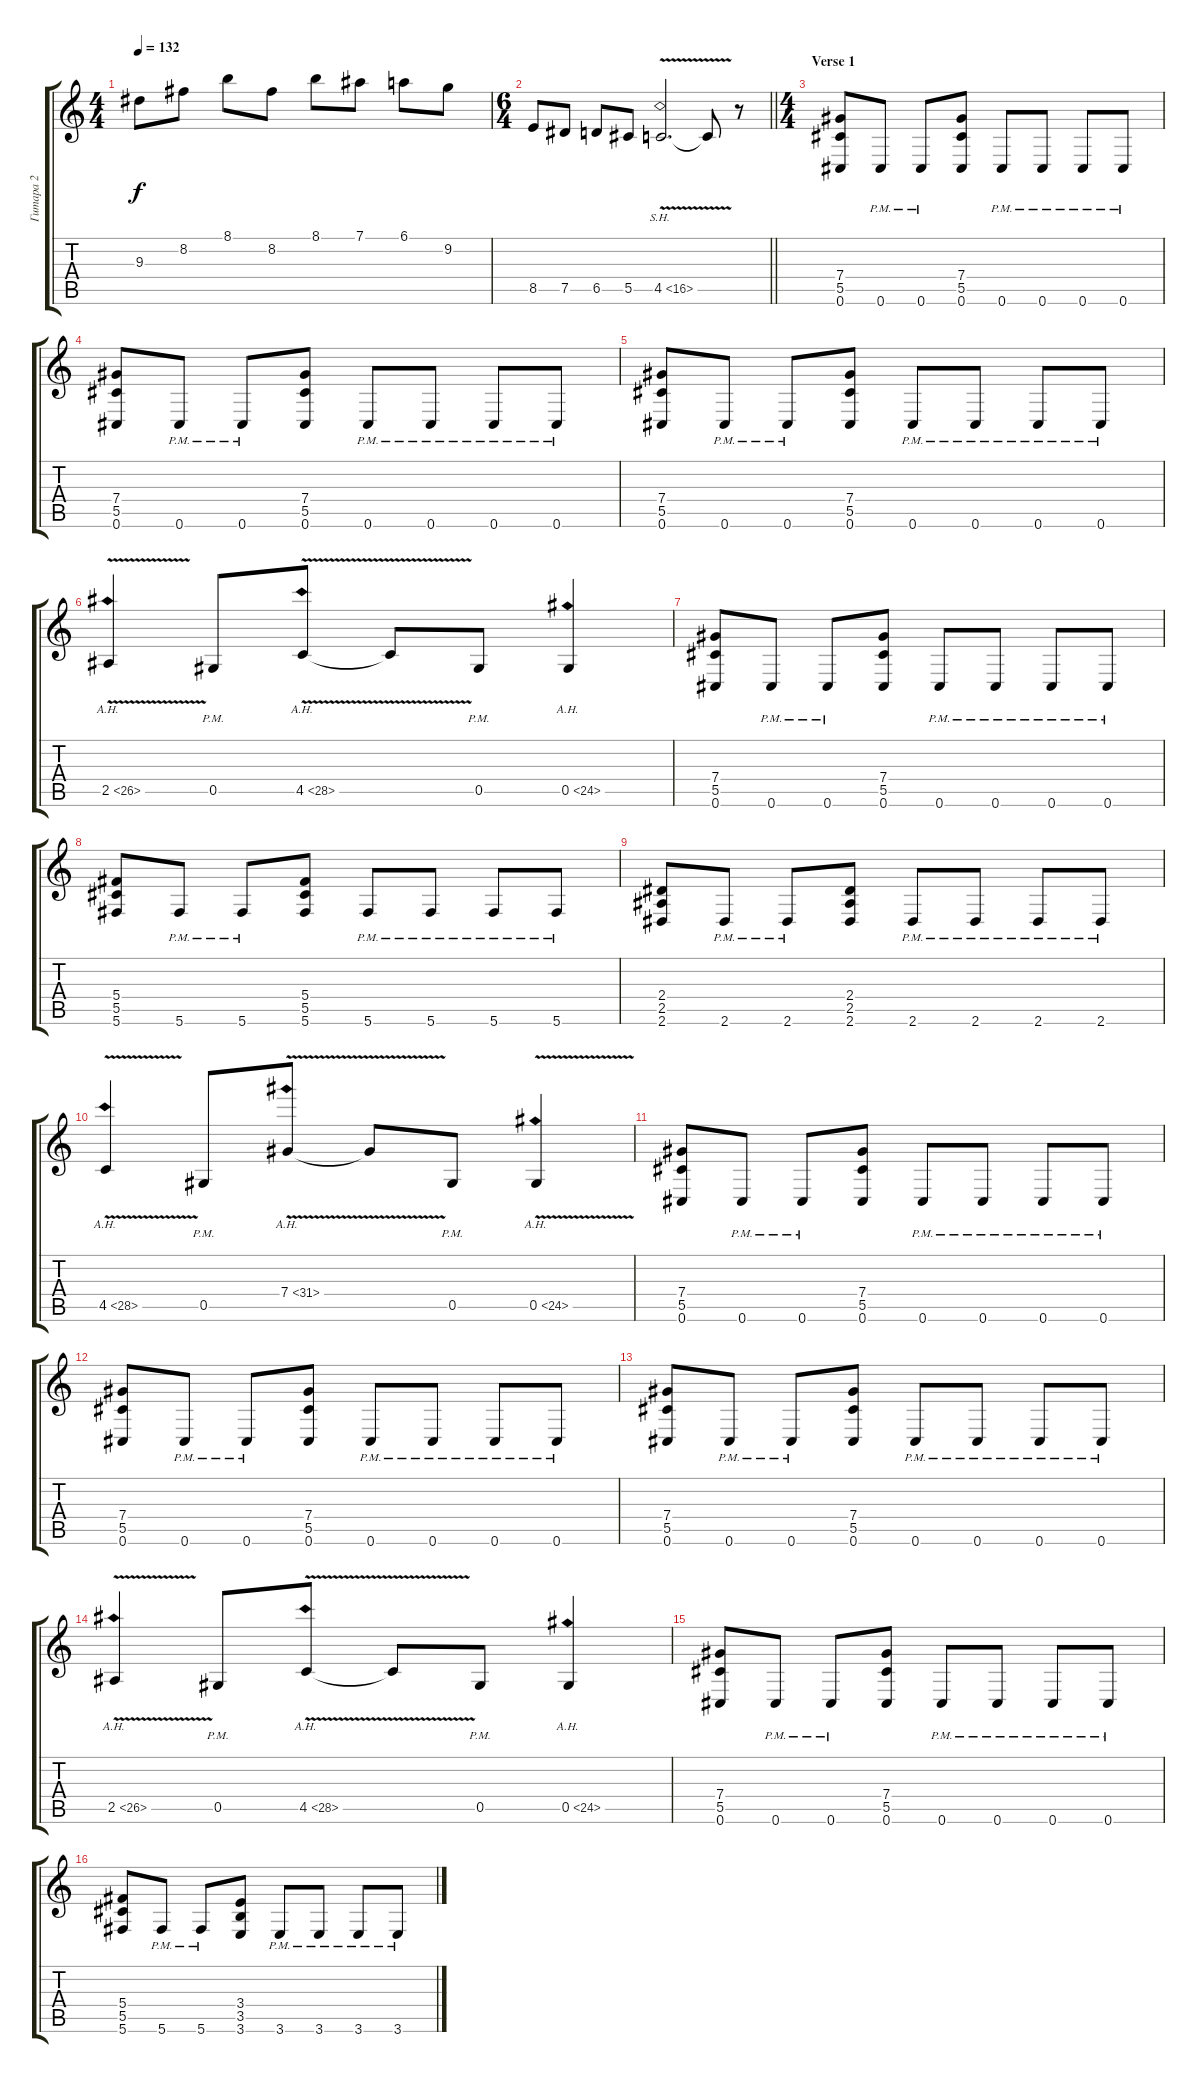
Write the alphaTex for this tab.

\track ("Гитара 2" "Гитара 2") {instrument distortionguitar}
\staff {score tabs}
\tuning (Eb4 Bb3 Gb3 Db3 Ab2 Db2) {hide}
\ts (4 4)
\tempo 132
\clef g2
\ks c
9.3.8{dy f} 8.2.8 8.1.8 8.2.8 8.1.8 7.1.8 6.1.8 9.2.8 |
\ts (6 4)
\barLineRight lightlight
8.5.8 7.5.8 6.5.8 5.5.8 4.5{sh 12 v}.2{d} 4.5{t}.8 r.8 |
\ts (4 4)
\section ("" "Verse 1")
(7.4 5.5 0.6).8 0.6{pm}.8 0.6{pm}.8 (7.4 5.5 0.6).8 0.6{pm}.8 0.6{pm}.8 0.6{pm}.8 0.6{pm}.8 |
(7.4 5.5 0.6).8 0.6{pm}.8 0.6{pm}.8 (7.4 5.5 0.6).8 0.6{pm}.8 0.6{pm}.8 0.6{pm}.8 0.6{pm}.8 |
(7.4 5.5 0.6).8 0.6{pm}.8 0.6{pm}.8 (7.4 5.5 0.6).8 0.6{pm}.8 0.6{pm}.8 0.6{pm}.8 0.6{pm}.8 |
2.5{ah 24 v}.4 0.5{pm}.8 4.5{ah 24 v}.8 4.5{t}.8 0.5{pm}.8 0.5{ah 24}.4 |
(7.4 5.5 0.6).8 0.6{pm}.8 0.6{pm}.8 (7.4 5.5 0.6).8 0.6{pm}.8 0.6{pm}.8 0.6{pm}.8 0.6{pm}.8 |
(5.4 5.5 5.6).8 5.6{pm}.8 5.6{pm}.8 (5.4 5.5 5.6).8 5.6{pm}.8 5.6{pm}.8 5.6{pm}.8 5.6{pm}.8 |
(2.4 2.5 2.6).8 2.6{pm}.8 2.6{pm}.8 (2.4 2.5 2.6).8 2.6{pm}.8 2.6{pm}.8 2.6{pm}.8 2.6{pm}.8 |
4.5{ah 24 v}.4 0.5{pm}.8 7.4{ah 24 v}.8 7.4{t}.8 0.5{pm}.8 0.5{ah 24 v}.4 |
(7.4 5.5 0.6).8 0.6{pm}.8 0.6{pm}.8 (7.4 5.5 0.6).8 0.6{pm}.8 0.6{pm}.8 0.6{pm}.8 0.6{pm}.8 |
(7.4 5.5 0.6).8 0.6{pm}.8 0.6{pm}.8 (7.4 5.5 0.6).8 0.6{pm}.8 0.6{pm}.8 0.6{pm}.8 0.6{pm}.8 |
(7.4 5.5 0.6).8 0.6{pm}.8 0.6{pm}.8 (7.4 5.5 0.6).8 0.6{pm}.8 0.6{pm}.8 0.6{pm}.8 0.6{pm}.8 |
2.5{ah 24 v}.4 0.5{pm}.8 4.5{ah 24 v}.8 4.5{t}.8 0.5{pm}.8 0.5{ah 24}.4 |
(7.4 5.5 0.6).8 0.6{pm}.8 0.6{pm}.8 (7.4 5.5 0.6).8 0.6{pm}.8 0.6{pm}.8 0.6{pm}.8 0.6{pm}.8 |
(5.4 5.5 5.6).8 5.6{pm}.8 5.6{pm}.8 (3.4 3.5 3.6).8 3.6{pm}.8 3.6{pm}.8 3.6{pm}.8 3.6{pm}.8
